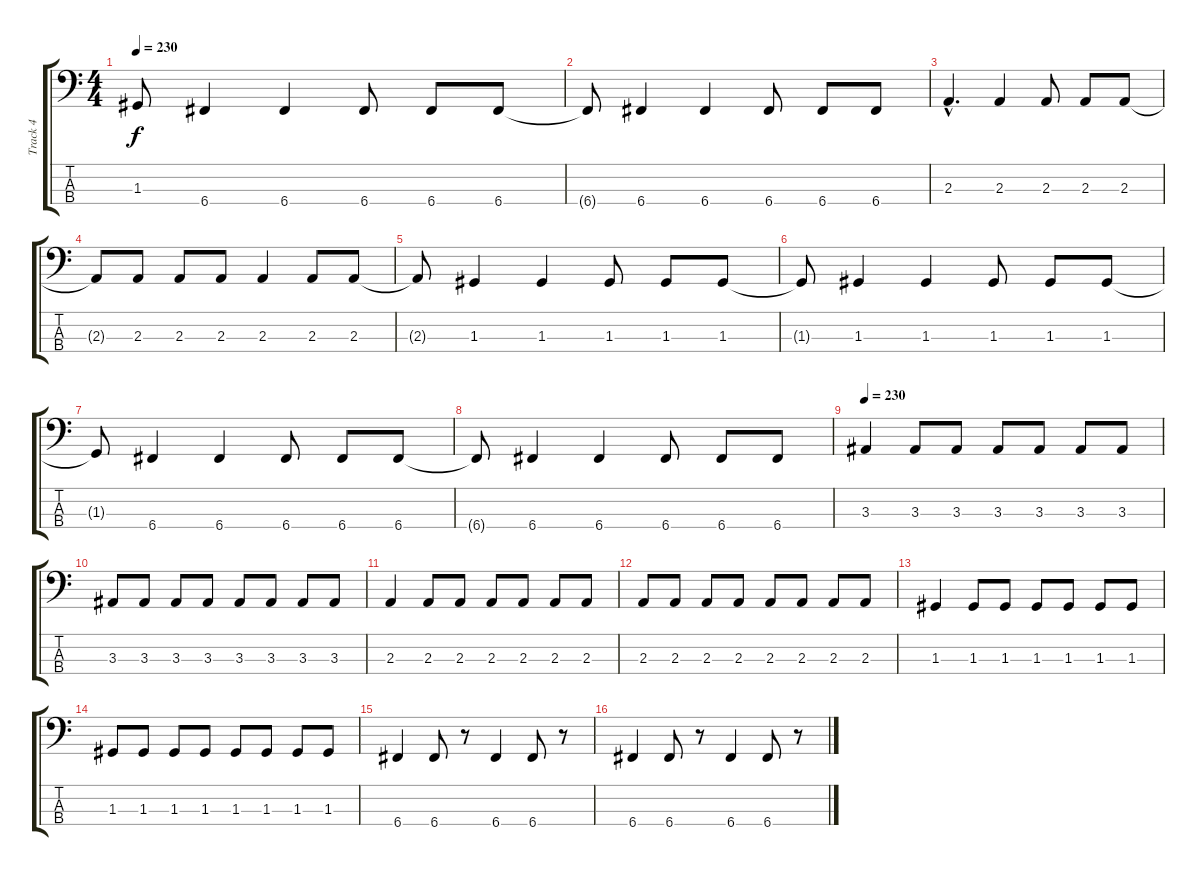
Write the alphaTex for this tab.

\track ("Track 4" "Track 4") {instrument electricbasspick}
\staff {score tabs}
\tuning (F2 C2 G1 C1) {hide}
\ts (4 4)
\tempo 230
\clef f4
\ks c
1.3{t}.8{dy f} 6.4.4 6.4.4 6.4.8 6.4.8 6.4.8 |
6.4{t}.8 6.4.4 6.4.4 6.4.8 6.4.8 6.4.8 |
2.3{hac}.4{d} 2.3.4 2.3.8 2.3.8 2.3.8 |
2.3{t}.8 2.3.8 2.3.8 2.3.8 2.3.4 2.3.8 2.3.8 |
2.3{t}.8 1.3.4 1.3.4 1.3.8 1.3.8 1.3.8 |
1.3{t}.8 1.3.4 1.3.4 1.3.8 1.3.8 1.3.8 |
1.3{t}.8 6.4.4 6.4.4 6.4.8 6.4.8 6.4.8 |
6.4{t}.8 6.4.4 6.4.4 6.4.8 6.4.8 6.4.8 |
\tempo 230
3.3.4 3.3.8 3.3.8 3.3.8 3.3.8 3.3.8 3.3.8 |
3.3.8 3.3.8 3.3.8 3.3.8 3.3.8 3.3.8 3.3.8 3.3.8 |
2.3.4 2.3.8 2.3.8 2.3.8 2.3.8 2.3.8 2.3.8 |
2.3.8 2.3.8 2.3.8 2.3.8 2.3.8 2.3.8 2.3.8 2.3.8 |
1.3.4 1.3.8 1.3.8 1.3.8 1.3.8 1.3.8 1.3.8 |
1.3.8 1.3.8 1.3.8 1.3.8 1.3.8 1.3.8 1.3.8 1.3.8 |
6.4.4 6.4.8 r.8 6.4.4 6.4.8 r.8 |
6.4.4 6.4.8 r.8 6.4.4 6.4.8 r.8
